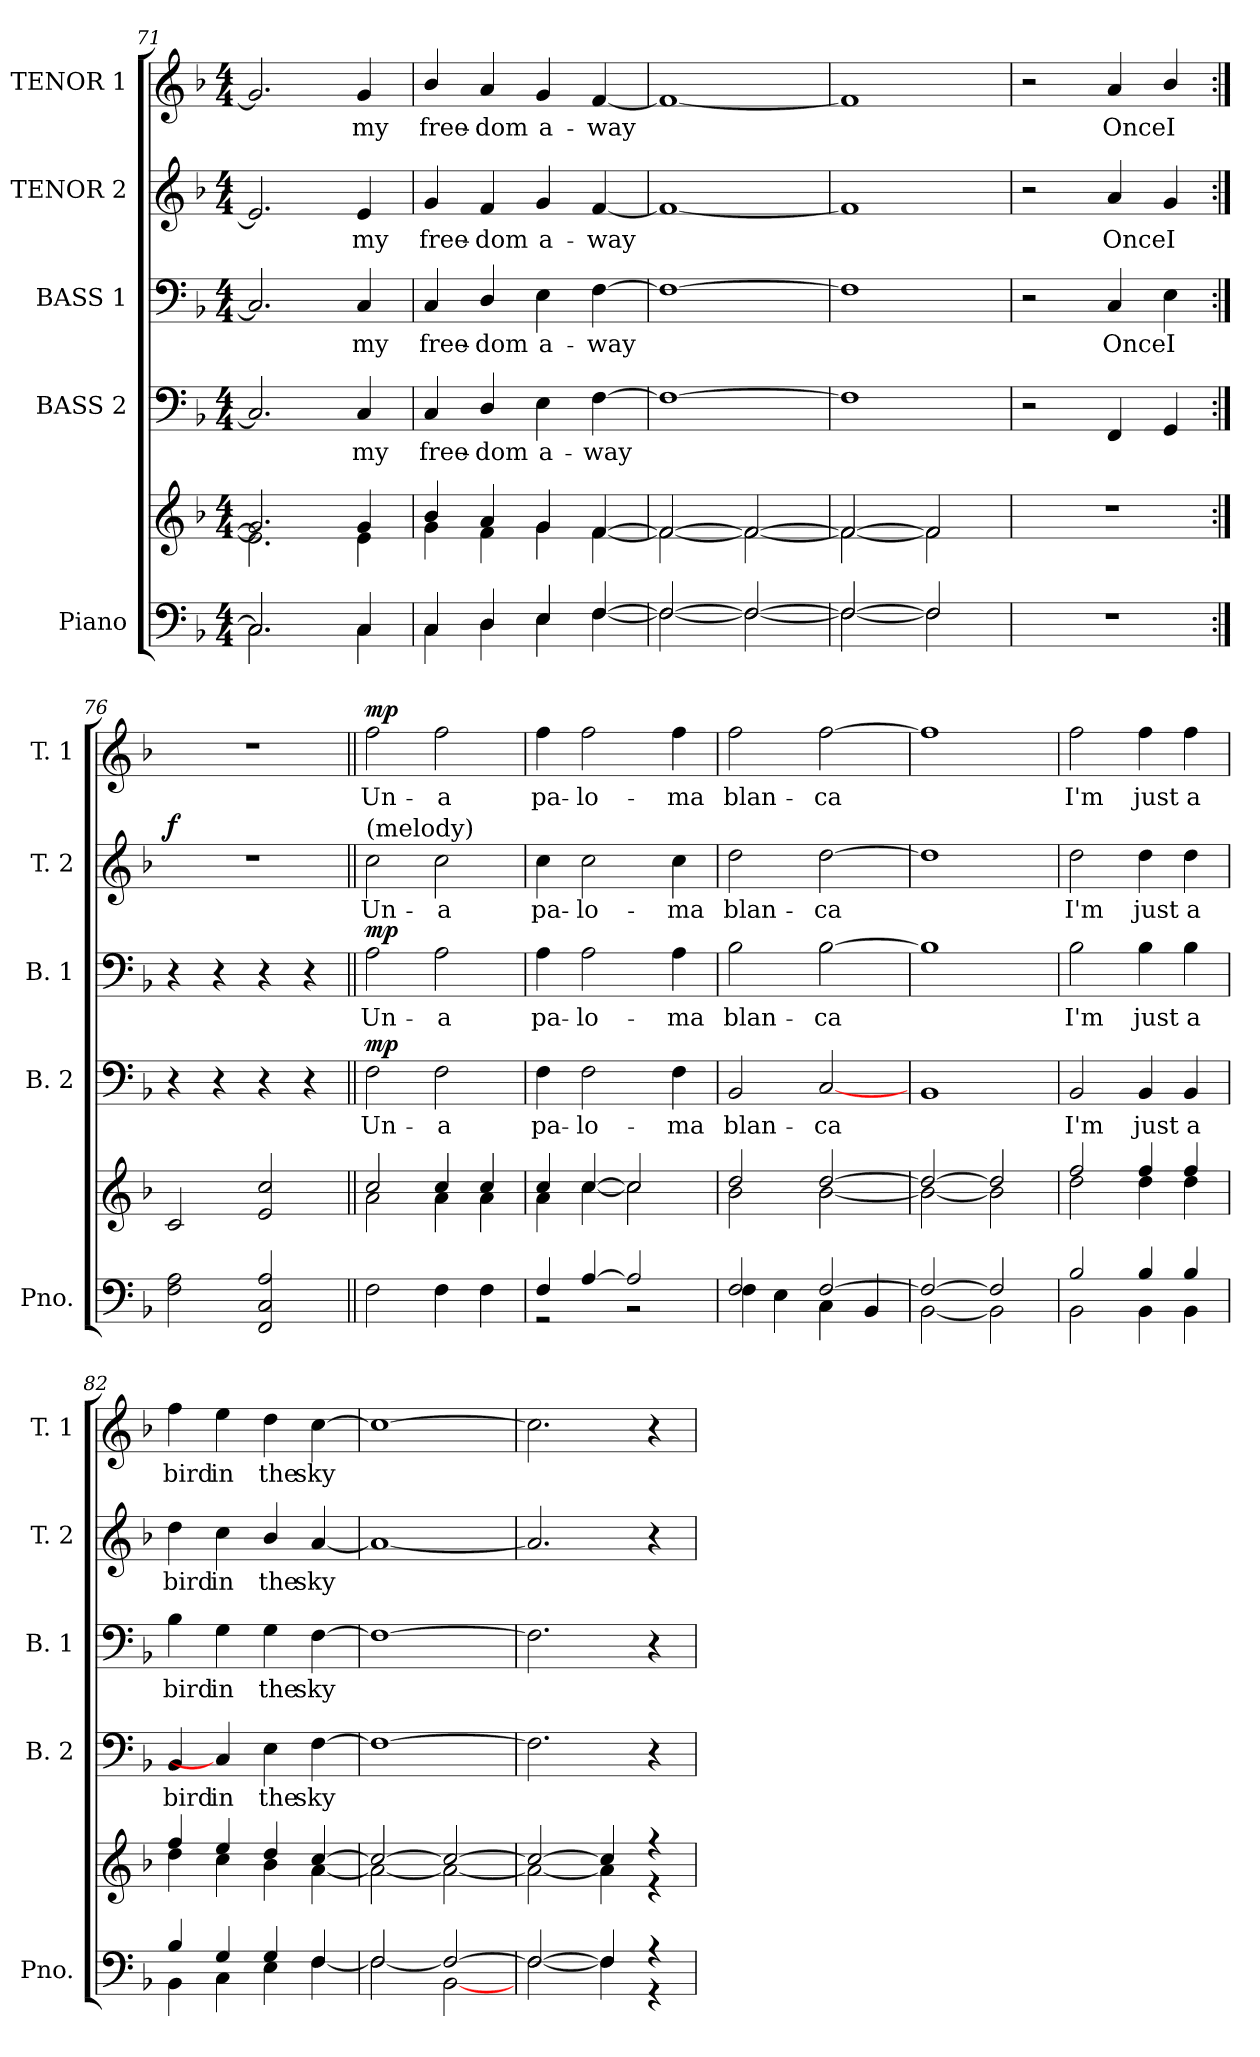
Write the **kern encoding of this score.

**kern	**kern	**kern	**text	**dynam	**kern	**text	**dynam	**kern	**text	**dynam	**kern	**text	**dynam
*part5	*part5	*part4	*part4	*part4	*part3	*part3	*part3	*part2	*part2	*part2	*part1	*part1	*part1
*staff6	*staff5	*staff4	*staff4	*staff4	*staff3	*staff3	*staff3	*staff2	*staff2	*staff2	*staff1	*staff1	*staff1
*I"Piano	*	*I"BASS 2	*	*	*I"BASS 1	*	*	*I"TENOR 2	*	*	*I"TENOR 1	*	*
*I'Pno.	*	*I'B. 2	*	*	*I'B. 1	*	*	*I'T. 2	*	*	*I'T. 1	*	*
*clefF4	*clefG2	*clefF4	*	*	*clefF4	*	*	*clefG2	*	*	*clefG2	*	*
*	*	*	*	*	*	*	*	*ITrd7c12	*	*	*ITrd7c12	*	*
*k[b-]	*k[b-]	*k[b-]	*	*	*k[b-]	*	*	*k[b-]	*	*	*k[b-]	*	*
*F:	*F:	*F:	*	*	*F:	*	*	*F:	*	*	*F:	*	*
*M4/4	*M4/4	*M4/4	*	*	*M4/4	*	*	*M4/4	*	*	*M4/4	*	*
=71	=71	=71	=71	=71	=71	=71	=71	=71	=71	=71	=71	=71	=71
*^	*^	*	*	*	*	*	*	*	*	*	*	*	*
2.C/	2.C\]	2.g/]	2.e\]	2.C/]	.	.	2.C/]	.	.	2.E/]	.	.	2.G/]	.	.
!	!	!	!	!	!LO:LY:b	!	!	!LO:LY:b	!	!	!LO:LY:b	!	!	!LO:LY:b	!
4C/	4C\	4g/	4e\	4C/	my	.	4C/	my	.	4E/	my	.	4G/	my	.
=72	=72	=72	=72	=72	=72	=72	=72	=72	=72	=72	=72	=72	=72	=72	=72
!	!	!	!	!	!LO:LY:b	!	!	!LO:LY:b	!	!	!LO:LY:b	!	!	!LO:LY:b	!
4C/	4C\	4b-/	4g\	4C/	free-	.	4C/	free-	.	4G/	free-	.	4B-/	free-	.
!	!	!	!	!	!LO:LY:b	!	!	!LO:LY:b	!	!	!LO:LY:b	!	!	!LO:LY:b	!
4D/	4D\	4a/	4f\	4D/	-dom	.	4D/	-dom	.	4F/	-dom	.	4A/	-dom	.
!	!	!	!	!	!LO:LY:b	!	!	!LO:LY:b	!	!	!LO:LY:b	!	!	!LO:LY:b	!
4E/	4E\	4g/	4g\	4E\	a-	.	4E\	a-	.	4G/	a-	.	4G/	a-	.
!	!	!	!	!	!LO:LY:b	!	!	!LO:LY:b	!	!	!LO:LY:b	!	!	!LO:LY:b	!
[>4F/	[<4F\	[>4f/	[<4f\	[>4F\	-way	.	[>4F\	-way	.	[<4F/	-way	.	[<4F/	-way	.
=73	=73	=73	=73	=73	=73	=73	=73	=73	=73	=73	=73	=73	=73	=73	=73
2F/_	2F\_	2f/_	2f\_	1F_	.	.	1F_	.	.	1F_	.	.	1F_	.	.
2F/_	2F\_	2f/_	2f\_	.	.	.	.	.	.	.	.	.	.	.	.
=74	=74	=74	=74	=74	=74	=74	=74	=74	=74	=74	=74	=74	=74	=74	=74
2F/_	2F\_	2f/_	2f\_	1F]	.	.	1F]	.	.	1F]	.	.	1F]	.	.
2F/]	2F\]	2f/]	2f\]	.	.	.	.	.	.	.	.	.	.	.	.
*v	*v	*	*	*	*	*	*	*	*	*	*	*	*	*	*
*	*v	*v	*	*	*	*	*	*	*	*	*	*	*	*
=75	=75	=75	=75	=75	=75	=75	=75	=75	=75	=75	=75	=75	=75
1r	1r	2r	.	.	2r	.	.	2r	.	.	2r	.	.
!	!	!	!	!	!	!LO:LY:b	!	!	!LO:LY:b	!	!	!LO:LY:b	!
.	.	4FF/	.	.	4C/	Once	.	4A/	Once	.	4A/	Once	.
!	!	!	!	!	!	!LO:LY:b	!	!	!LO:LY:b	!	!	!LO:LY:b	!
.	.	4GG/	.	.	4E\	I	.	4G/	I	.	4B-/	I	.
=76:|!	=76:|!	=76:|!	=76:|!	=76:|!	=76:|!	=76:|!	=76:|!	=76:|!	=76:|!	=76:|!	=76:|!	=76:|!	=76:|!
!	!	!	!	!	!	!	!	!	!	!LO:DY:b	!	!	!
2F\ 2A\	2c/	4r	.	.	4r	.	.	1r	.	f	1r	.	.
.	.	4r	.	.	4r	.	.	.	.	.	.	.	.
2FF/ 2C/ 2A/	2e/ 2cc/	4r	.	.	4r	.	.	.	.	.	.	.	.
.	.	4r	.	.	4r	.	.	.	.	.	.	.	.
=77||	=77||	=77||	=77||	=77||	=77||	=77||	=77||	=77||	=77||	=77||	=77||	=77||	=77||
*	*^	*	*	*	*	*	*	*	*	*	*	*	*
!	!	!	!	!	!	!	!	!	!LO:TX:a:t=(melody)	!	!	!	!	!
!	!	!	!	!LO:LY:b	!LO:DY:b	!	!LO:LY:b	!LO:DY:b	!	!LO:LY:b	!	!	!LO:LY:b	!LO:DY:b
2F\	2cc/	2a\	2F\	Un-	mp	2A\	Un-	mp	2c\	Un-	.	2f\	Un-	mp
!	!	!	!	!LO:LY:b	!	!	!LO:LY:b	!	!	!LO:LY:b	!	!	!LO:LY:b	!
4F\	4cc/	4a\	2F\	-a	.	2A\	-a	.	2c\	-a	.	2f\	-a	.
4F\	4cc/	4a\	.	.	.	.	.	.	.	.	.	.	.	.
!!LO:PB:g=z
=78	=78	=78	=78	=78	=78	=78	=78	=78	=78	=78	=78	=78	=78	=78
*^	*	*	*	*	*	*	*	*	*	*	*	*	*	*
!	!	!	!	!	!LO:LY:b	!	!	!LO:LY:b	!	!	!LO:LY:b	!	!	!LO:LY:b	!
4F/	2r	4cc/	4a\	4F\	pa-	.	4A\	pa-	.	4c\	pa-	.	4f\	pa-	.
!	!	!	!	!	!LO:LY:b	!	!	!LO:LY:b	!	!	!LO:LY:b	!	!	!LO:LY:b	!
[>4A/	.	[>4cc/	[<4cc\	2F\	-lo-	.	2A\	-lo-	.	2c\	-lo-	.	2f\	-lo-	.
2A/]	2r	2cc/]	2cc\]	.	.	.	.	.	.	.	.	.	.	.	.
!	!	!	!	!	!LO:LY:b	!	!	!LO:LY:b	!	!	!LO:LY:b	!	!	!LO:LY:b	!
.	.	.	.	4F\	-ma	.	4A\	-ma	.	4c\	-ma	.	4f\	-ma	.
=79	=79	=79	=79	=79	=79	=79	=79	=79	=79	=79	=79	=79	=79	=79	=79
!	!	!	!	!	!LO:LY:b	!	!	!LO:LY:b	!	!	!LO:LY:b	!	!	!LO:LY:b	!
2F/	4F\	2dd/	2b-\	2BB-/	blan-	.	2B-\	blan-	.	2d\	blan-	.	2f\	blan-	.
.	4E\	.	.	.	.	.	.	.	.	.	.	.	.	.	.
!	!	!	!	!	!LO:LY:b	!	!	!LO:LY:b	!	!	!LO:LY:b	!	!	!LO:LY:b	!
[>2F/	4C\	[>2dd/	[<2b-\	[<2C/	-ca	.	[>2B-\	-ca	.	[>2d\	-ca	.	[>2f\	-ca	.
.	4BB-/	.	.	.	.	.	.	.	.	.	.	.	.	.	.
=80	=80	=80	=80	=80	=80	=80	=80	=80	=80	=80	=80	=80	=80	=80	=80
2F/_	[<2BB-\	2dd/_	2b-\_	1BB-	.	.	1B-]	.	.	1d]	.	.	1f]	.	.
2F/]	2BB-\]	2dd/]	2b-\]	.	.	.	.	.	.	.	.	.	.	.	.
=81	=81	=81	=81	=81	=81	=81	=81	=81	=81	=81	=81	=81	=81	=81	=81
!	!	!	!	!	!LO:LY:b	!	!	!LO:LY:b	!	!	!LO:LY:b	!	!	!LO:LY:b	!
2B-/	2BB-\	2ff/	2dd\	2BB-/	I'm	.	2B-\	I'm	.	2d\	I'm	.	2f\	I'm	.
!	!	!	!	!	!LO:LY:b	!	!	!LO:LY:b	!	!	!LO:LY:b	!	!	!LO:LY:b	!
4B-/	4BB-\	4ff/	4dd\	4BB-/	just	.	4B-\	just	.	4d\	just	.	4f\	just	.
!	!	!	!	!	!LO:LY:b	!	!	!LO:LY:b	!	!	!LO:LY:b	!	!	!LO:LY:b	!
4B-/	4BB-\	4ff/	4dd\	4BB-/	a	.	4B-\	a	.	4d\	a	.	4f\	a	.
=82	=82	=82	=82	=82	=82	=82	=82	=82	=82	=82	=82	=82	=82	=82	=82
!	!	!	!	!	!LO:LY:b	!	!	!LO:LY:b	!	!	!LO:LY:b	!	!	!LO:LY:b	!
4B-/	4BB-\	4ff/	4dd\	4BB-/	bird	.	4B-\	bird	.	4d\	bird	.	4f\	bird	.
!	!	!	!	!	!LO:LY:b	!	!	!LO:LY:b	!	!	!LO:LY:b	!	!	!LO:LY:b	!
4G/	4C\	4ee/	4cc\	4C/]	in	.	4G\	in	.	4c\	in	.	4e\	in	.
!	!	!	!	!	!LO:LY:b	!	!	!LO:LY:b	!	!	!LO:LY:b	!	!	!LO:LY:b	!
4G/	4E\	4dd/	4b-\	4E\	the	.	4G\	the	.	4B-/	the	.	4d\	the	.
!	!	!	!	!	!LO:LY:b	!	!	!LO:LY:b	!	!	!LO:LY:b	!	!	!LO:LY:b	!
4F/	[<4F\	[>4cc/	[<4a\	[>4F\	sky	.	[>4F\	sky	.	[<4A/	sky	.	[>4c\	sky	.
=83	=83	=83	=83	=83	=83	=83	=83	=83	=83	=83	=83	=83	=83	=83	=83
2F/	2F\_	2cc/_	2a\_	1F_	.	.	1F_	.	.	1A_	.	.	1c_	.	.
2F/_	[<2BB-\	2cc/_	2a\_	.	.	.	.	.	.	.	.	.	.	.	.
=84	=84	=84	=84	=84	=84	=84	=84	=84	=84	=84	=84	=84	=84	=84	=84
2F/_	[<2F\	2cc/_	2a\_	2.F\]	.	.	2.F\]	.	.	2.A/]	.	.	2.c\]	.	.
4F/]	4F\]	4cc/]	4a\]	.	.	.	.	.	.	.	.	.	.	.	.
4r	4r	4r	4r	4r	.	.	4r	.	.	4r	.	.	4r	.	.
*v	*v	*	*	*	*	*	*	*	*	*	*	*	*	*	*
*	*v	*v	*	*	*	*	*	*	*	*	*	*	*	*
=	=	=	=	=	=	=	=	=	=	=	=	=	=
*-	*-	*-	*-	*-	*-	*-	*-	*-	*-	*-	*-	*-	*-
